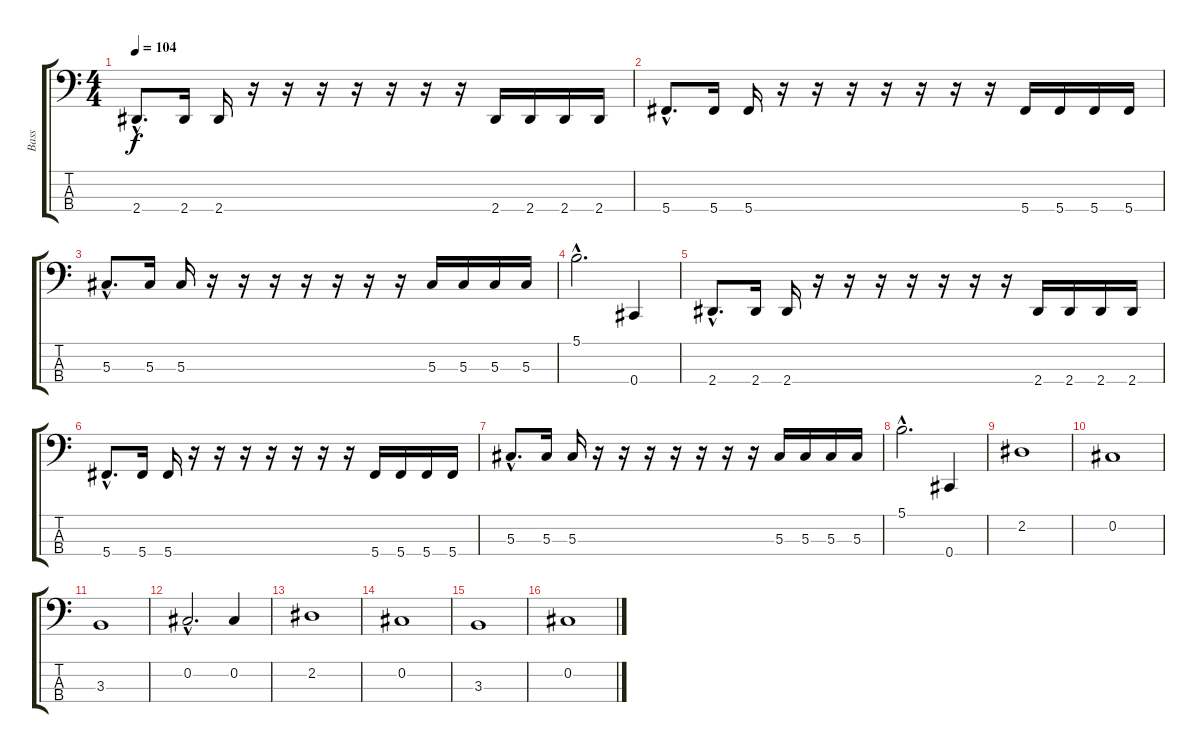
\track ("Bass" "Bass") {instrument electricbassfinger}
\staff {score tabs}
\tuning (Gb2 Db2 Ab1 Db1) {hide}
\ts (4 4)
\tempo 104
\clef f4
\ks c
2.4{hac}.8{d dy f} 2.4.16 2.4.16 r.16 r.16 r.16 r.16 r.16 r.16 r.16 2.4.16 2.4.16 2.4.16 2.4.16 |
5.4{hac}.8{d} 5.4.16 5.4.16 r.16 r.16 r.16 r.16 r.16 r.16 r.16 5.4.16 5.4.16 5.4.16 5.4.16 |
5.3{hac}.8{d} 5.3.16 5.3.16 r.16 r.16 r.16 r.16 r.16 r.16 r.16 5.3.16 5.3.16 5.3.16 5.3.16 |
5.1{hac}.2{d} 0.4.4 |
2.4{hac}.8{d} 2.4.16 2.4.16 r.16 r.16 r.16 r.16 r.16 r.16 r.16 2.4.16 2.4.16 2.4.16 2.4.16 |
5.4{hac}.8{d} 5.4.16 5.4.16 r.16 r.16 r.16 r.16 r.16 r.16 r.16 5.4.16 5.4.16 5.4.16 5.4.16 |
5.3{hac}.8{d} 5.3.16 5.3.16 r.16 r.16 r.16 r.16 r.16 r.16 r.16 5.3.16 5.3.16 5.3.16 5.3.16 |
5.1{hac}.2{d} 0.4.4 |
2.2.1 |
0.2.1 |
3.3.1 |
0.2{hac}.2{d} 0.2.4 |
2.2.1 |
0.2.1 |
3.3.1 |
0.2.1
